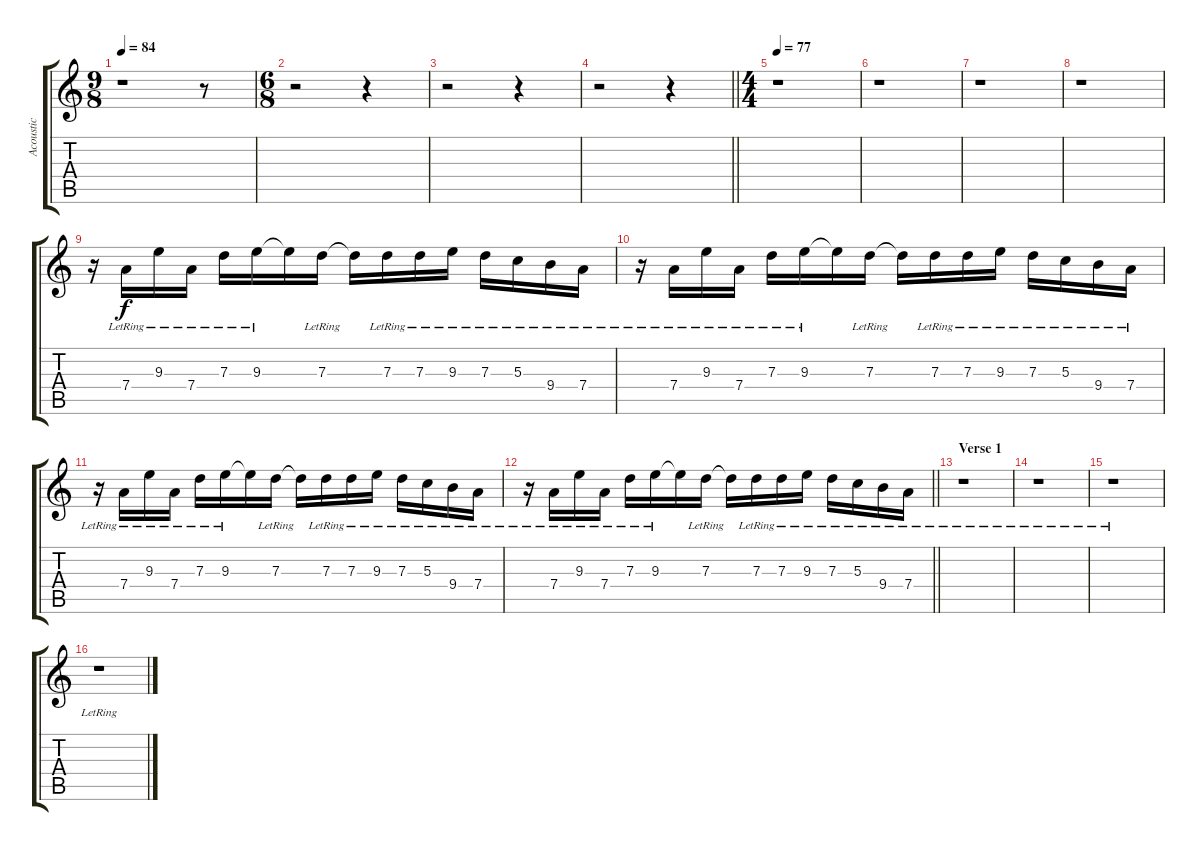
\track ("Acoustic" "Acoustic") {instrument electricguitarjazz}
\staff {score tabs}
\tuning (E4 B3 G3 D3 A2 E2) {hide}
\ts (9 8)
\tempo 84
\clef g2
\ks c
r.1{dy f} r.8 |
\ts (6 8)
r.2 r.4 |
r.2 r.4 |
\barLineRight lightlight
r.2 r.4 |
\ts (4 4)
\tempo 77
r.1 |
r.1 |
r.1 |
r.1 |
r.16{volume 10 balance 0} 7.4{lr}.16 9.3{lr}.16 7.4{lr}.16 7.3{lr}.16 9.3{lr}.16 9.3{t}.16 7.3{lr}.16 7.3{t}.16 7.3{lr}.16 7.3{lr}.16 9.3{lr}.16 7.3{lr}.16 5.3{lr}.16 9.4{lr}.16 7.4{lr}.16 |
r.16 7.4{lr}.16 9.3{lr}.16 7.4{lr}.16 7.3{lr}.16 9.3{lr}.16 9.3{t}.16 7.3{lr}.16 7.3{t}.16 7.3{lr}.16 7.3{lr}.16 9.3{lr}.16 7.3{lr}.16 5.3{lr}.16 9.4{lr}.16 7.4{lr}.16 |
r.16 7.4{lr}.16 9.3{lr}.16 7.4{lr}.16 7.3{lr}.16 9.3{lr}.16 9.3{t}.16 7.3{lr}.16 7.3{t}.16 7.3{lr}.16 7.3{lr}.16 9.3{lr}.16 7.3{lr}.16 5.3{lr}.16 9.4{lr}.16 7.4{lr}.16 |
\barLineRight lightlight
r.16 7.4{lr}.16 9.3{lr}.16 7.4{lr}.16 7.3{lr}.16 9.3{lr}.16 9.3{t}.16 7.3{lr}.16 7.3{t}.16 7.3{lr}.16 7.3{lr}.16 9.3{lr}.16 7.3{lr}.16 5.3{lr}.16 9.4{lr}.16 7.4{lr}.16 |
\section ("" "Verse 1")
r.1 |
r.1 |
r.1 |
r.1
